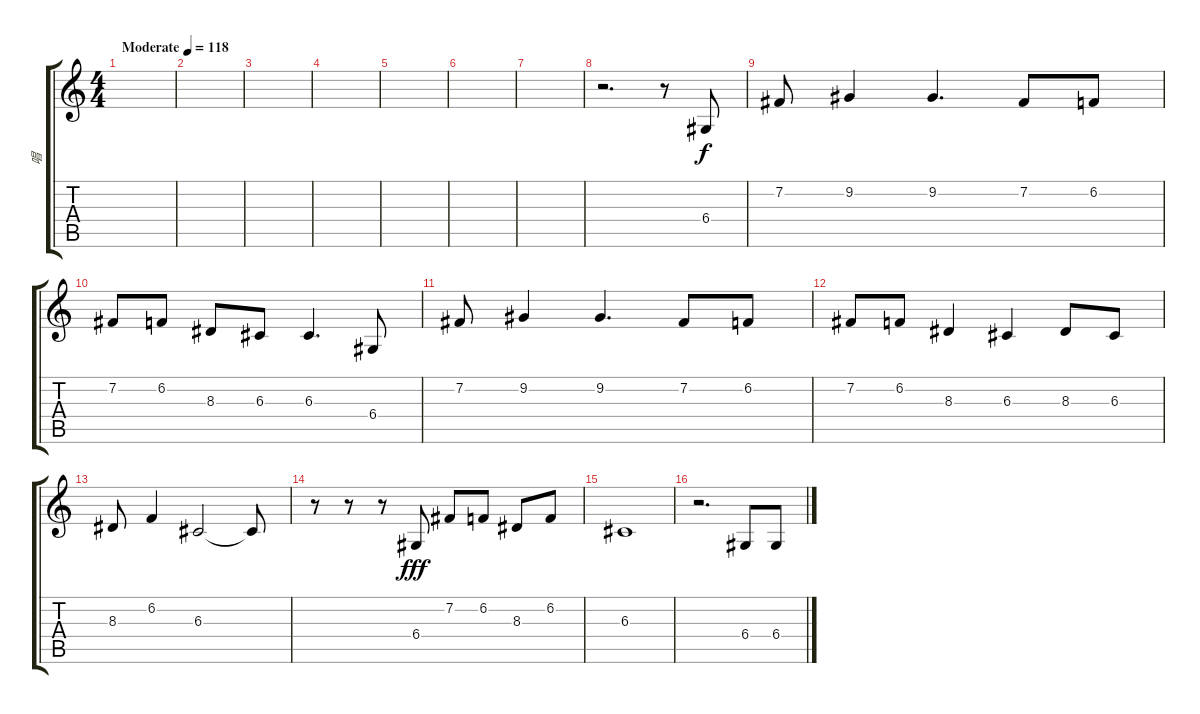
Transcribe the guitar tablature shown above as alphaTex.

\track ("唱" "唱") {instrument acousticgrandpiano}
\staff {score tabs}
\tuning (E4 B3 G3 D3 A2 E2) {hide}
\ts (4 4)
\tempo (118 "Moderate")
\clef g2
\ks c
|
|
|
|
|
|
|
r.2{d} r.8 6.4.8 |
7.2.8 9.2.4 9.2.4{d} 7.2.8 6.2.8{txt ""} |
7.2.8 6.2.8 8.3.8 6.3.8 6.3.4{d} 6.4.8 |
7.2.8 9.2.4 9.2.4{d} 7.2.8 6.2.8 |
7.2.8 6.2.8 8.3.4 6.3.4 8.3.8 6.3.8 |
8.3.8 6.2.4 6.3.2 6.3{t}.8{dy f} |
r.8 r.8 r.8 6.4.8{dy fff} 7.2.8 6.2.8 8.3.8 6.2.8 |
6.3.1 |
r.2{d} 6.4.8 6.4.8
